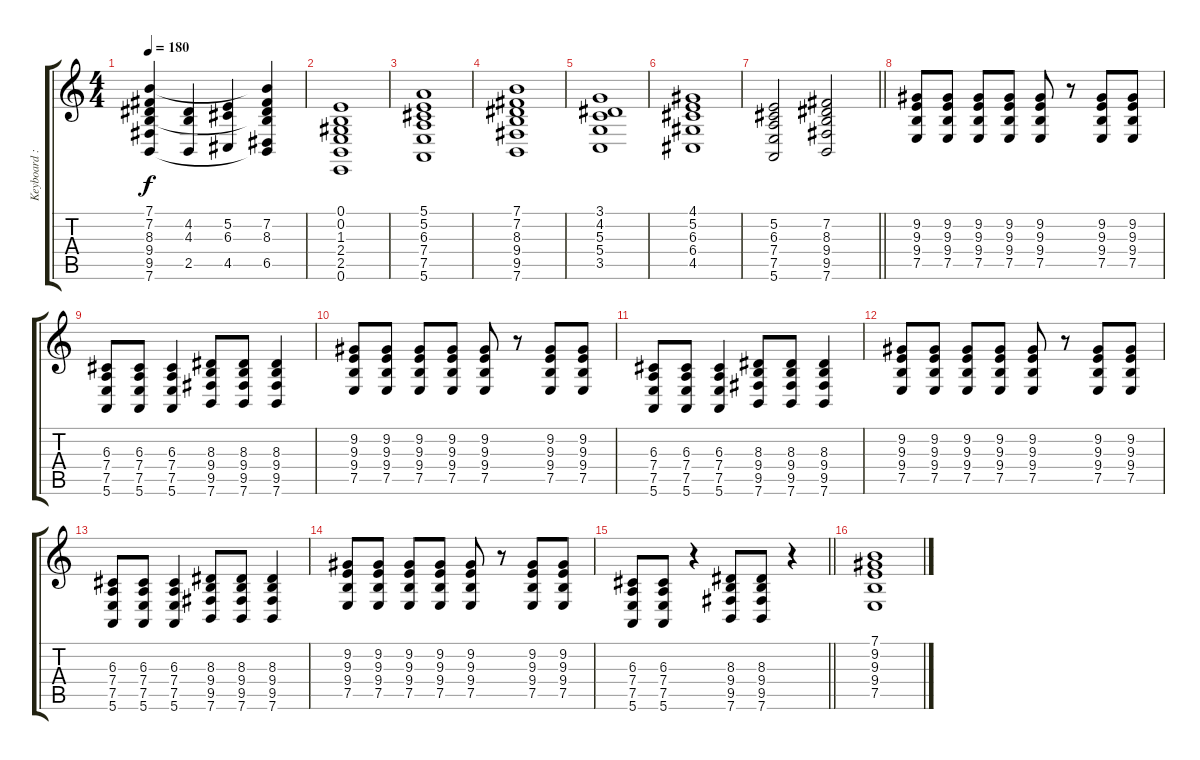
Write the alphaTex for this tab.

\track ("Keyboard : Kotobuki Tsumugi - Chan" "Keyboard :") {instrument lead2sawtooth}
\staff {score tabs}
\tuning (E4 B3 G3 D3 A2 E2) {hide}
\ts (4 4)
\tempo 180
\clef g2
\ks c
(7.1 7.2 8.3 9.4 9.5 7.6).4{dy f} (4.2 4.3 2.5).4 (5.2 6.3 4.5).4 (7.1{t} 7.2 8.3 9.4{t} 6.5 7.6{t}).4 |
(0.1 0.2 1.3 2.4 2.5 0.6).1 |
(5.1 5.2 6.3 7.4 7.5 5.6).1 |
(7.1 7.2 8.3 9.4 9.5 7.6).1 |
(3.1 4.2 5.3 5.4 3.5).1 |
(4.1 5.2 6.3 6.4 4.5).1 |
\barLineRight lightlight
(5.2 6.3 7.4 7.5 5.6).2 (7.2 8.3 9.4 9.5 7.6).2 |
(9.2 9.3 9.4 7.5).8 (9.2 9.3 9.4 7.5).8 (9.2 9.3 9.4 7.5).8 (9.2 9.3 9.4 7.5).8 (9.2 9.3 9.4 7.5).8 r.8 (9.2 9.3 9.4 7.5).8 (9.2 9.3 9.4 7.5).8 |
(6.3 7.4 7.5 5.6).8 (6.3 7.4 7.5 5.6).8 (6.3 7.4 7.5 5.6).4 (8.3 9.4 9.5 7.6).8 (8.3 9.4 9.5 7.6).8 (8.3 9.4 9.5 7.6).4 |
(9.2 9.3 9.4 7.5).8 (9.2 9.3 9.4 7.5).8 (9.2 9.3 9.4 7.5).8 (9.2 9.3 9.4 7.5).8 (9.2 9.3 9.4 7.5).8 r.8 (9.2 9.3 9.4 7.5).8 (9.2 9.3 9.4 7.5).8 |
(6.3 7.4 7.5 5.6).8 (6.3 7.4 7.5 5.6).8 (6.3 7.4 7.5 5.6).4 (8.3 9.4 9.5 7.6).8 (8.3 9.4 9.5 7.6).8 (8.3 9.4 9.5 7.6).4 |
(9.2 9.3 9.4 7.5).8 (9.2 9.3 9.4 7.5).8 (9.2 9.3 9.4 7.5).8 (9.2 9.3 9.4 7.5).8 (9.2 9.3 9.4 7.5).8 r.8 (9.2 9.3 9.4 7.5).8 (9.2 9.3 9.4 7.5).8 |
(6.3 7.4 7.5 5.6).8 (6.3 7.4 7.5 5.6).8 (6.3 7.4 7.5 5.6).4 (8.3 9.4 9.5 7.6).8 (8.3 9.4 9.5 7.6).8 (8.3 9.4 9.5 7.6).4 |
(9.2 9.3 9.4 7.5).8 (9.2 9.3 9.4 7.5).8 (9.2 9.3 9.4 7.5).8 (9.2 9.3 9.4 7.5).8 (9.2 9.3 9.4 7.5).8 r.8 (9.2 9.3 9.4 7.5).8 (9.2 9.3 9.4 7.5).8 |
\barLineRight lightlight
(6.3 7.4 7.5 5.6).8 (6.3 7.4 7.5 5.6).8 r.4 (8.3 9.4 9.5 7.6).8 (8.3 9.4 9.5 7.6).8 r.4 |
(7.1 9.2 9.3 9.4 7.5).1
